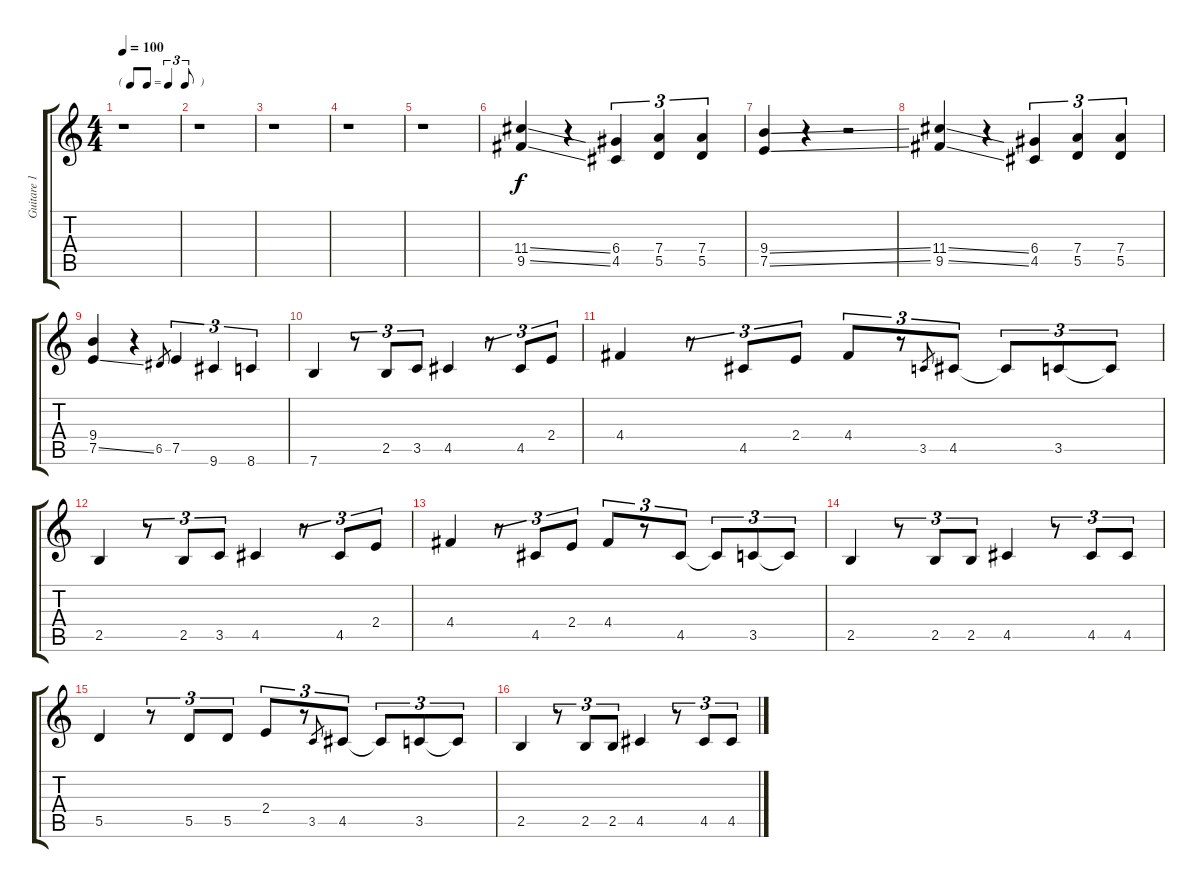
\track ("Guitare 1" "Guitare 1") {instrument overdrivenguitar}
\staff {score tabs}
\tuning (E4 B3 G3 D3 A2 E2) {hide}
\ts (4 4)
\tf triplet8th
\tempo 100
\clef g2
\ks c
r.1{dy f instrument overdrivenguitar} |
r.1 |
r.1 |
r.1 |
r.1 |
(11.4{ss} 9.5{ss}).4 r.4 (6.4 4.5).4{tu (3 2)} (7.4 5.5).4{tu (3 2)} (7.4 5.5).4{tu (3 2)} |
(9.4{ss} 7.5{ss}).4 r.4 r.2 |
(11.4{ss} 9.5{ss}).4 r.4 (6.4 4.5).4{tu (3 2)} (7.4 5.5).4{tu (3 2)} (7.4 5.5).4{tu (3 2)} |
(9.4 7.5{ss}).4 r.4 6.5.8{gr} 7.5.4{tu (3 2)} 9.6.4{tu (3 2)} 8.6.4{tu (3 2)} |
7.6.4 r.8{tu (3 2)} 2.5.8{tu (3 2)} 3.5.8{tu (3 2)} 4.5.4 r.8{tu (3 2)} 4.5.8{tu (3 2)} 2.4.8{tu (3 2)} |
4.4.4 r.8{tu (3 2)} 4.5.8{tu (3 2)} 2.4.8{tu (3 2)} 4.4.8{tu (3 2)} r.8{tu (3 2)} 3.5.8{gr} 4.5.8{tu (3 2)} 4.5{t}.8{tu (3 2)} 3.5.8{tu (3 2)} 3.5{t}.8{tu (3 2)} |
2.5.4 r.8{tu (3 2)} 2.5.8{tu (3 2)} 3.5.8{tu (3 2)} 4.5.4 r.8{tu (3 2)} 4.5.8{tu (3 2)} 2.4.8{tu (3 2)} |
4.4.4 r.8{tu (3 2)} 4.5.8{tu (3 2)} 2.4.8{tu (3 2)} 4.4.8{tu (3 2)} r.8{tu (3 2)} 4.5.8{tu (3 2)} 4.5{t}.8{tu (3 2)} 3.5.8{tu (3 2)} 3.5{t}.8{tu (3 2)} |
2.5.4 r.8{tu (3 2)} 2.5.8{tu (3 2)} 2.5.8{tu (3 2)} 4.5.4 r.8{tu (3 2)} 4.5.8{tu (3 2)} 4.5.8{tu (3 2)} |
5.5.4 r.8{tu (3 2)} 5.5.8{tu (3 2)} 5.5.8{tu (3 2)} 2.4.8{tu (3 2)} r.8{tu (3 2)} 3.5.8{gr} 4.5.8{tu (3 2)} 4.5{t}.8{tu (3 2)} 3.5.8{tu (3 2)} 3.5{t}.8{tu (3 2)} |
2.5.4 r.8{tu (3 2)} 2.5.8{tu (3 2)} 2.5.8{tu (3 2)} 4.5.4 r.8{tu (3 2)} 4.5.8{tu (3 2)} 4.5.8{tu (3 2)}
